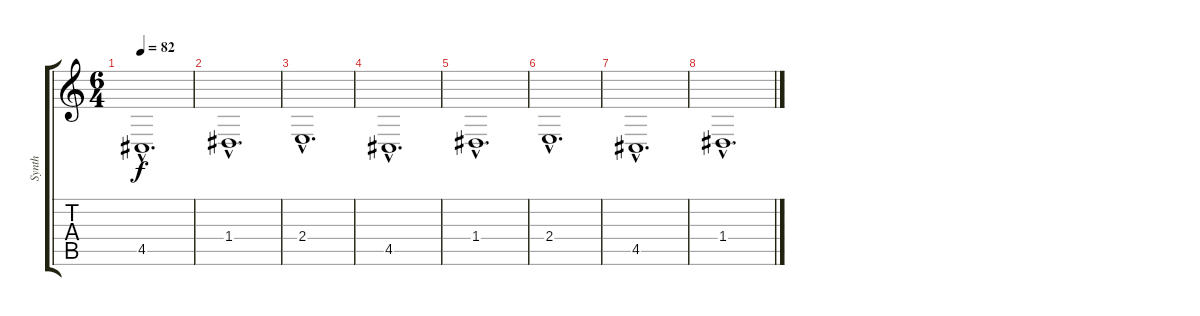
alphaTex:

\track ("Synth" "Synth") {instrument synthstrings2}
\staff {score tabs}
\tuning (E4 B3 G3 D3 A2 E2) {hide}
\ts (6 4)
\tempo 82
\clef g2
\ks c
4.5{hac}.1{d dy f} |
1.4{hac}.1{d} |
2.4{hac}.1{d} |
4.5{hac}.1{d} |
1.4{hac}.1{d} |
2.4{hac}.1{d} |
4.5{hac}.1{d} |
1.4{hac}.1{d}
